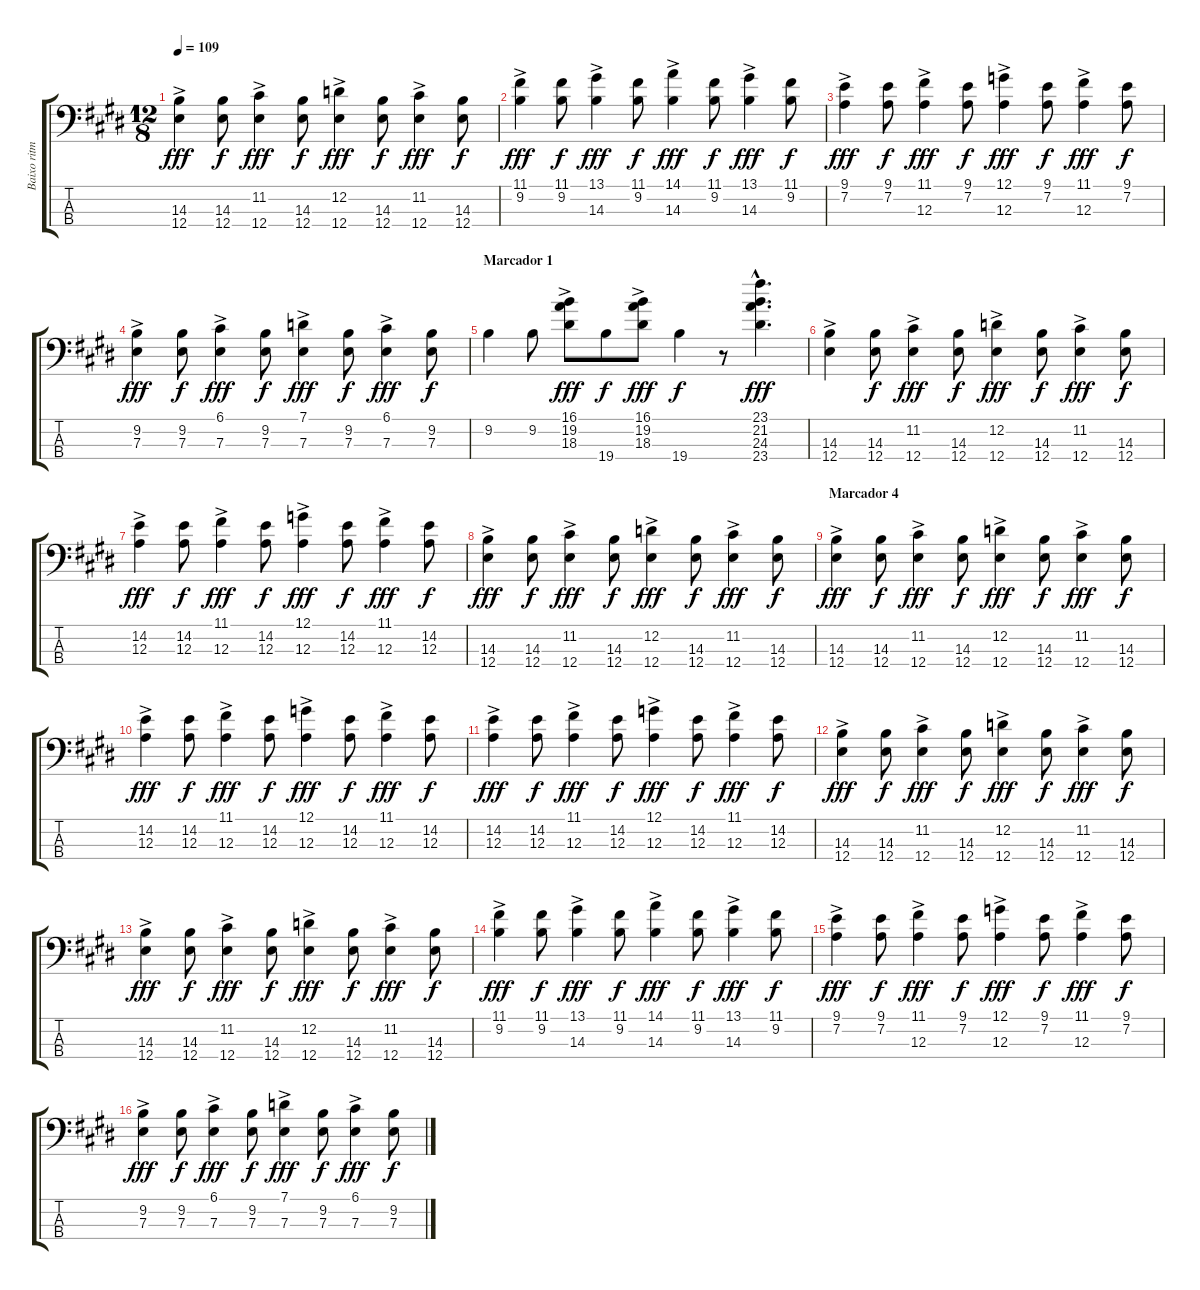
\track ("Baixo ritmo" "Baixo ritm") {instrument acousticbass}
\staff {score tabs}
\tuning (G2 D2 A1 E1) {hide}
\ts (12 8)
\tempo 109
\clef f4
\ks e
(14.3{ac} 12.4).4{dy fff} (14.3 12.4).8{dy f} (11.2{ac} 12.4).4{dy fff} (14.3 12.4).8{dy f} (12.2{ac} 12.4).4{dy fff} (14.3 12.4).8{dy f} (11.2{ac} 12.4).4{dy fff} (14.3 12.4).8{dy f} |
(11.1{ac} 9.2).4{dy fff} (11.1 9.2).8{dy f} (13.1{ac} 14.3).4{dy fff} (11.1 9.2).8{dy f} (14.1{ac} 14.3).4{dy fff} (11.1 9.2).8{dy f} (13.1{ac} 14.3).4{dy fff} (11.1 9.2).8{dy f} |
(9.1{ac} 7.2).4{dy fff} (9.1 7.2).8{dy f} (11.1{ac} 12.3).4{dy fff} (9.1 7.2).8{dy f} (12.1{ac} 12.3).4{dy fff} (9.1 7.2).8{dy f} (11.1{ac} 12.3).4{dy fff} (9.1 7.2).8{dy f} |
(9.2{ac} 7.3).4{dy fff} (9.2 7.3).8{dy f} (6.1{ac} 7.3).4{dy fff} (9.2 7.3).8{dy f} (7.1{ac} 7.3).4{dy fff} (9.2 7.3).8{dy f} (6.1{ac} 7.3).4{dy fff} (9.2 7.3).8{dy f} |
\section ("" "Marcador 1")
9.2.4 9.2.8 (16.1{ac} 19.2 18.3).8{dy fff} 19.4.8{dy f} (16.1{ac} 19.2 18.3).8{dy fff} 19.4.4{dy f} r.8 (23.1{hac} 21.2{hac} 24.3{hac} 23.4{hac}).4{d dy fff} |
(14.3{ac} 12.4).4 (14.3 12.4).8{dy f} (11.2{ac} 12.4).4{dy fff} (14.3 12.4).8{dy f} (12.2{ac} 12.4).4{dy fff} (14.3 12.4).8{dy f} (11.2{ac} 12.4).4{dy fff} (14.3 12.4).8{dy f} |
(14.2{ac} 12.3).4{dy fff} (14.2 12.3).8{dy f} (11.1{ac} 12.3).4{dy fff} (14.2 12.3).8{dy f} (12.1{ac} 12.3).4{dy fff} (14.2 12.3).8{dy f} (11.1{ac} 12.3).4{dy fff} (14.2 12.3).8{dy f} |
(14.3{ac} 12.4).4{dy fff} (14.3 12.4).8{dy f} (11.2{ac} 12.4).4{dy fff} (14.3 12.4).8{dy f} (12.2{ac} 12.4).4{dy fff} (14.3 12.4).8{dy f} (11.2{ac} 12.4).4{dy fff} (14.3 12.4).8{dy f} |
\section ("" "Marcador 4")
(14.3{ac} 12.4).4{dy fff} (14.3 12.4).8{dy f} (11.2{ac} 12.4).4{dy fff} (14.3 12.4).8{dy f} (12.2{ac} 12.4).4{dy fff} (14.3 12.4).8{dy f} (11.2{ac} 12.4).4{dy fff} (14.3 12.4).8{dy f} |
(14.2{ac} 12.3).4{dy fff} (14.2 12.3).8{dy f} (11.1{ac} 12.3).4{dy fff} (14.2 12.3).8{dy f} (12.1{ac} 12.3).4{dy fff} (14.2 12.3).8{dy f} (11.1{ac} 12.3).4{dy fff} (14.2 12.3).8{dy f} |
(14.2{ac} 12.3).4{dy fff} (14.2 12.3).8{dy f} (11.1{ac} 12.3).4{dy fff} (14.2 12.3).8{dy f} (12.1{ac} 12.3).4{dy fff} (14.2 12.3).8{dy f} (11.1{ac} 12.3).4{dy fff} (14.2 12.3).8{dy f} |
(14.3{ac} 12.4).4{dy fff} (14.3 12.4).8{dy f} (11.2{ac} 12.4).4{dy fff} (14.3 12.4).8{dy f} (12.2{ac} 12.4).4{dy fff} (14.3 12.4).8{dy f} (11.2{ac} 12.4).4{dy fff} (14.3 12.4).8{dy f} |
(14.3{ac} 12.4).4{dy fff} (14.3 12.4).8{dy f} (11.2{ac} 12.4).4{dy fff} (14.3 12.4).8{dy f} (12.2{ac} 12.4).4{dy fff} (14.3 12.4).8{dy f} (11.2{ac} 12.4).4{dy fff} (14.3 12.4).8{dy f} |
(11.1{ac} 9.2).4{dy fff} (11.1 9.2).8{dy f} (13.1{ac} 14.3).4{dy fff} (11.1 9.2).8{dy f} (14.1{ac} 14.3).4{dy fff} (11.1 9.2).8{dy f} (13.1{ac} 14.3).4{dy fff} (11.1 9.2).8{dy f} |
(9.1{ac} 7.2).4{dy fff} (9.1 7.2).8{dy f} (11.1{ac} 12.3).4{dy fff} (9.1 7.2).8{dy f} (12.1{ac} 12.3).4{dy fff} (9.1 7.2).8{dy f} (11.1{ac} 12.3).4{dy fff} (9.1 7.2).8{dy f} |
(9.2{ac} 7.3).4{dy fff} (9.2 7.3).8{dy f} (6.1{ac} 7.3).4{dy fff} (9.2 7.3).8{dy f} (7.1{ac} 7.3).4{dy fff} (9.2 7.3).8{dy f} (6.1{ac} 7.3).4{dy fff} (9.2 7.3).8{dy f}
